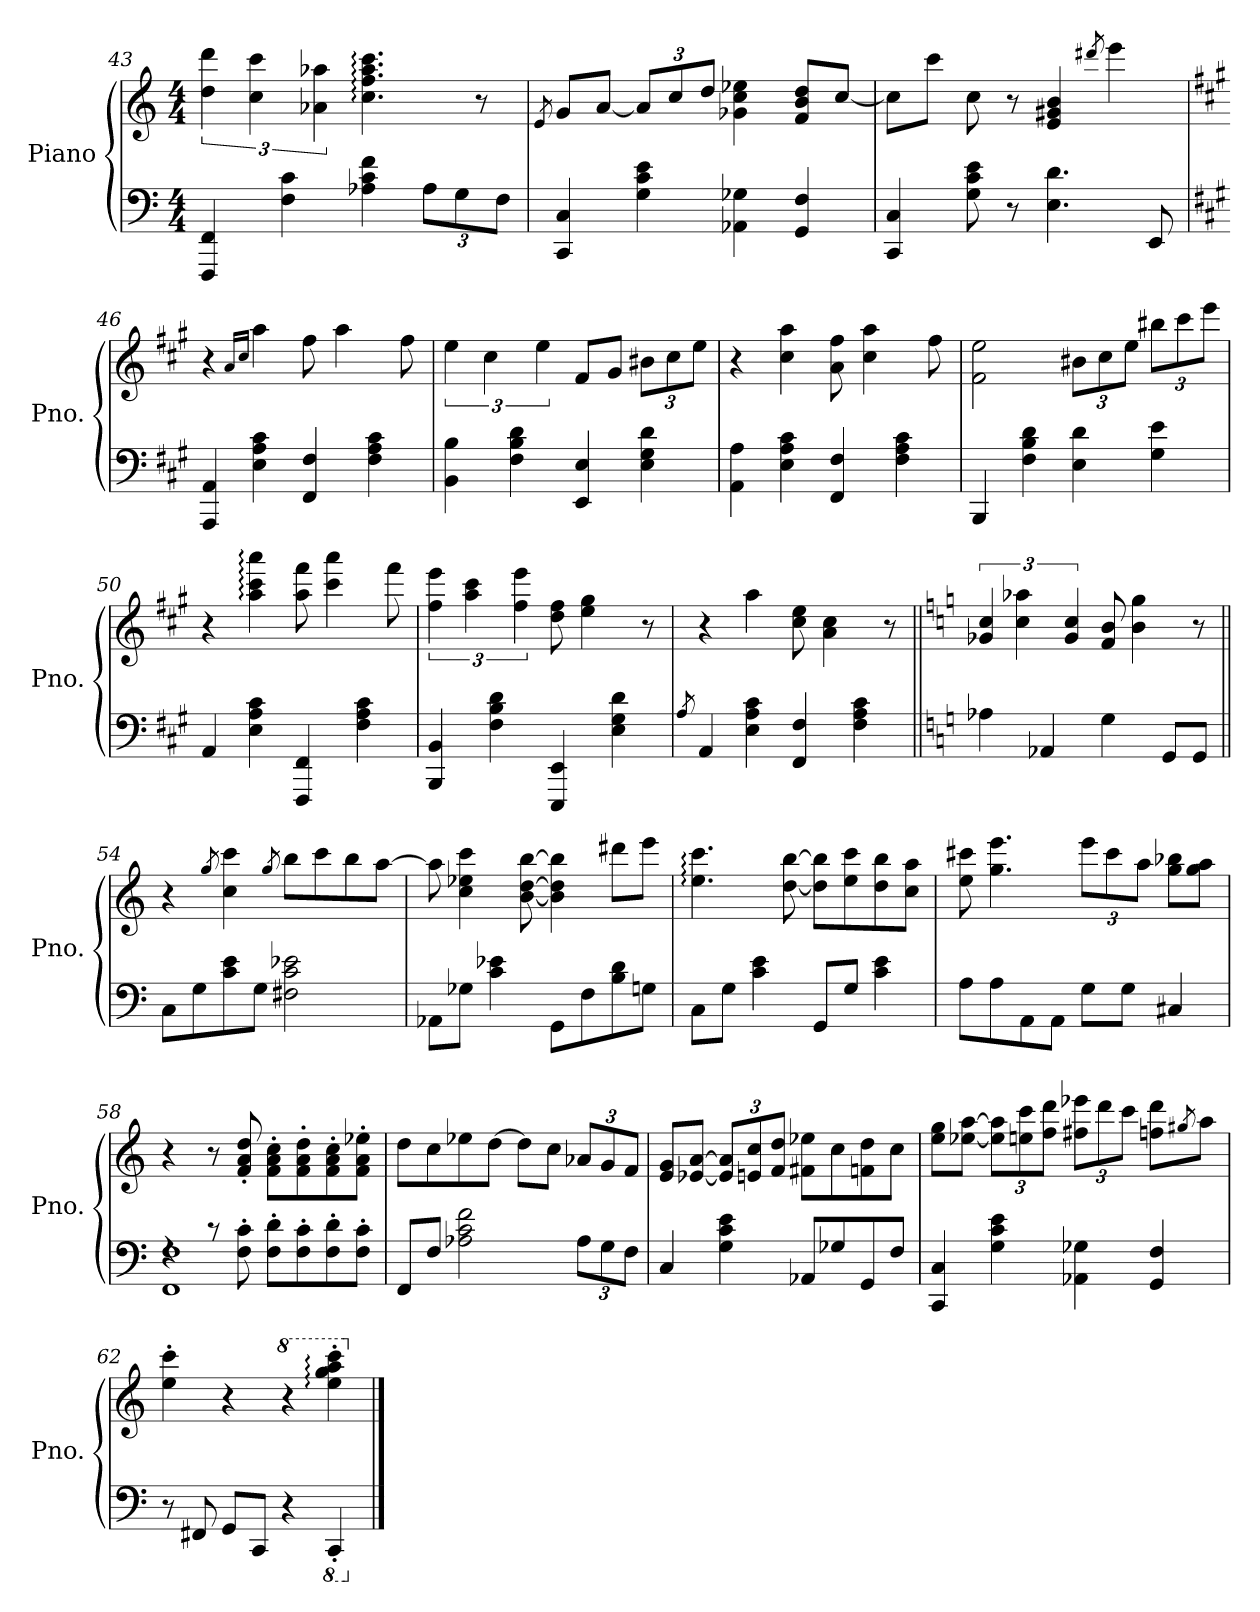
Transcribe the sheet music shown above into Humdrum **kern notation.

**kern	**kern
*part1	*part1
*staff2	*staff1
*I"Piano	*
*I'Pno.	*
*clefF4	*clefG2
*k[]	*k[]
*M4/4	*M4/4
=43	=43
4FFF/ 4FF/	6dd\ 6ddd\
.	6cc\ 6ccc\
4F\ 4c\	.
.	6a-X\ 6aa-X\
4A-X\ 4c\ 4f\	4.cc\: 4.ff\: 4.aa-\: 4.ccc\:
*Xbrackettup	*
12A-\L	.
12G\	.
.	8r
12F\J	.
!!LO:LB:g=z
=44	=44
.	8qe/
4CC/ 4C/	8g/L
.	[8a/J
*	*Xbrackettup
4G\ 4c\ 4e\	12a/L]
.	12cc/
.	12dd/J
4AA-X\ 4G-X\	4g-X\ 4cc\ 4ee-X\
4GG/ 4F/	8f/ 8b/ 8dd/L
.	[8cc/J
=45	=45
4CC/ 4C/	8cc\L]
.	8ccc\J
8G\ 8c\ 8e\	8cc\
8r	8r
4.E\ 4.d\	4e/ 4g#X/ 4b/
.	8qddd#X/
.	4eee\
8EE/	.
=46	=46
*k[f#c#g#]	*k[f#c#g#]
4AAA/ 4AA/	4r
.	16qa/LL
.	16qcc#/JJ
4E\ 4A\ 4c#\	4aa\
4FF#/ 4F#/	8ff#\
.	4aa\
4F#\ 4A\ 4c#\	.
.	8ff#\
!!LO:PB:g=z
=47	=47
*	*brackettup
4BB\ 4B\	6ee\
.	6cc#\
4F#\ 4B\ 4d\	.
.	6ee\
4EE/ 4E/	8f#/L
.	8g#/J
*	*Xbrackettup
4E\ 4G#\ 4d\	12b#X\L
.	12cc#\
.	12ee\J
=48	=48
4AA\ 4A\	4r
4E\ 4A\ 4c#\	4cc#\ 4aa\
4FF#/ 4F#/	8a\ 8ff#\
.	4cc#\ 4aa\
4F#\ 4A\ 4c#\	.
.	8ff#\
=49	=49
4BBB/	2f#\ 2ee\
4F#\ 4B\ 4d\	.
4E\ 4d\	12b#X\L
.	12cc#\
.	12ee\J
4G#\ 4e\	12bb#X\L
.	12ccc#\
.	12eee\J
!!LO:LB:g=z
=50	=50
4AA/	4r
4E\ 4A\ 4c#\	4aa\: 4ccc#\: 4aaa\:
4FFF#/ 4FF#/	8aa\ 8fff#\
.	4ccc#\ 4aaa\
4F#\ 4A\ 4c#\	.
.	8fff#\
=51	=51
*	*brackettup
4BBB/ 4BB/	6ff#\ 6eee\
.	6aa\ 6ccc#\
4F#\ 4B\ 4d\	.
.	6ff#\ 6eee\
4EEE/ 4EE/	8dd\ 8ff#\
.	4ee\ 4gg#\
4E\ 4G#\ 4d\	.
.	8r
=52	=52
8qA/	.
4AA/	4r
4E\ 4A\ 4c#\	4aa\
4FF#/ 4F#/	8cc#\ 8ee\
.	4a\ 4cc#\
4F#\ 4A\ 4c#\	.
.	8r
!!LO:LB:g=z
=53||	=53||
*k[]	*k[]
4A-X\	6g-X/ 6cc/
.	6cc\ 6aa-X\
4AA-X/	.
.	6g-/ 6cc/
4G\	8f/ 8b/
.	4b\ 4gg\
8GG/L	.
8GG/J	8r
=54||	=54||
8C\L	4r
8G\	.
.	8qgg/
8c\ 8e\	4cc\ 4ccc\
8G\J	.
.	8qgg/
2F#X\ 2c\ 2e-X\	8bb\L
.	8ccc\
.	8bb\
.	[8aa\J
=55	=55
8AA-X\L	8aa\]
8G-X\J	4cc\ 4ee-X\ 4ccc\
4c\ 4e-X\	.
.	[8b\ [8dd\ [8bb\
8GG\L	4b\] 4dd\] 4bb\]
8F\	.
8B\ 8d\	8ddd#X\L
8Gn\J	8eee\J
!!LO:LB:g=z
=56	=56
8C\L	4.ee\: 4.ccc\:
8G\J	.
4c\ 4e\	.
.	[8dd\ [8bb\
8GG/L	8dd\] 8bb\]L
8G/J	8ee\ 8ccc\
4c\ 4e\	8dd\ 8bb\
.	8cc\ 8aa\J
=57	=57
8A\L	8ee\ 8ccc#X\
8A\	4.gg\ 4.eee\
8AA\	.
8AA\J	.
*	*Xbrackettup
8G\L	12eee\L
.	12ccc#\
8G\J	.
.	12aa\J
4C#X/	8gg\ 8bb-X\L
.	8gg\ 8aa\J
=58	=58
*^	*
4rF	1FF 1F	4r
8r	.	8r
8F\' 8c\'	.	8f/' 8a/' 8dd/'
8F\' 8d\'L	.	8f\' 8a\' 8cc\'L
8F\' 8c\'	.	8f\' 8a\' 8dd\'
8F\' 8d\'	.	8f\' 8a\' 8cc\'
8F\' 8c\'J	.	8f\' 8a\' 8ee-X\'J
*v	*v	*
=59	=59
8FF/L	8dd\L
8F/J	8cc\
2A-X\ 2c\ 2f\	8ee-X\
.	[8dd\J
.	8dd\L]
.	8cc\J
12A-\L	12a-X/L
12G\	12g/
12F\J	12f/J
!!LO:LB:g=z
=60	=60
4C/	8e/ 8g/L
.	[8e-X/ [8a/J
4G\ 4c\ 4e\	12e-/] 12a/]L
.	12en/ 12cc/
.	12f/ 12dd/J
8AA-X/L	8f#X\ 8ee-X\L
8G-X/	8cc\
8GG/	8fn\ 8dd\
8F/J	8cc\J
=61	=61
4CC/ 4C/	8ee\ 8gg\L
.	[8ee-X\ [8aa\J
4G\ 4c\ 4e\	12ee-\] 12aa\]L
.	12een\ 12ccc\
.	12ff\ 12ddd\J
4AA-X\ 4G-X\	12ff#X\ 12eee-X\L
.	12ddd\
.	12ccc\J
4GG/ 4F/	8ffn\ 8ddd\L
.	8qgg#X/
.	8aa\J
=62	=62
8r	4ee\' 4ccc\'
8FF#X/	.
8GG/L	4r
8CC/J	.
*	*8va
4r	4r
*8ba	*
4CCC'/	4eee\:' 4ggg\:' 4aaa\:' 4cccc\:'
*X8ba	*
*	*X8va
==	==
*-	*-
